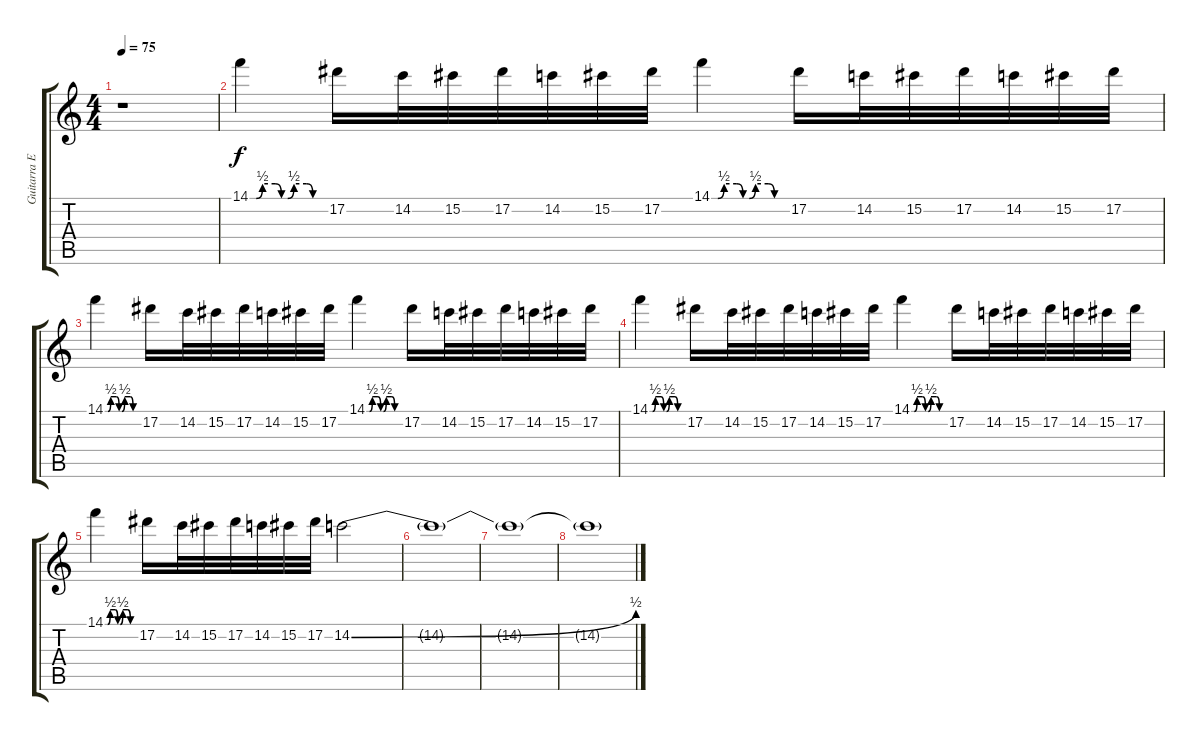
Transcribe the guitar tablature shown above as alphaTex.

\track ("Guitarra Extra" "Guitarra E") {instrument distortionguitar}
\staff {score tabs}
\tuning (Eb4 Bb3 Gb3 Db3 Ab2 Db2) {hide}
\ts (4 4)
\tempo 75
\clef g2
\ks c
r.1{dy f} |
14.1{be (custom 0 0 5 0 10 2 20 2 25 0 30 0 35 2 45 2 50 0 60 0)}.4 17.2.16 14.2.32 15.2.32 17.2.32 14.2.32 15.2.32 17.2.32 14.1{be (custom 0 0 5 0 10 2 20 2 25 0 30 0 35 2 45 2 50 0 60 0)}.4 17.2.16 14.2.32 15.2.32 17.2.32 14.2.32 15.2.32 17.2.32 |
14.1{be (custom 0 0 5 0 10 2 20 2 25 0 30 0 35 2 45 2 50 0 60 0)}.4 17.2.16 14.2.32 15.2.32 17.2.32 14.2.32 15.2.32 17.2.32 14.1{be (custom 0 0 5 0 10 2 20 2 25 0 30 0 35 2 45 2 50 0 60 0)}.4 17.2.16 14.2.32 15.2.32 17.2.32 14.2.32 15.2.32 17.2.32 |
14.1{be (custom 0 0 5 0 10 2 20 2 25 0 30 0 35 2 45 2 50 0 60 0)}.4 17.2.16 14.2.32 15.2.32 17.2.32 14.2.32 15.2.32 17.2.32 14.1{be (custom 0 0 5 0 10 2 20 2 25 0 30 0 35 2 45 2 50 0 60 0)}.4 17.2.16 14.2.32 15.2.32 17.2.32 14.2.32 15.2.32 17.2.32 |
14.1{be (custom 0 0 5 0 10 2 20 2 25 0 30 0 35 2 45 2 50 0 60 0)}.4 17.2.16 14.2.32 15.2.32 17.2.32 14.2.32 15.2.32 17.2.32 14.2{be (bend 0 0 60 2)}.2 |
14.2{t}.1{volume 0} |
14.2{t}.1 |
14.2{t}.1
